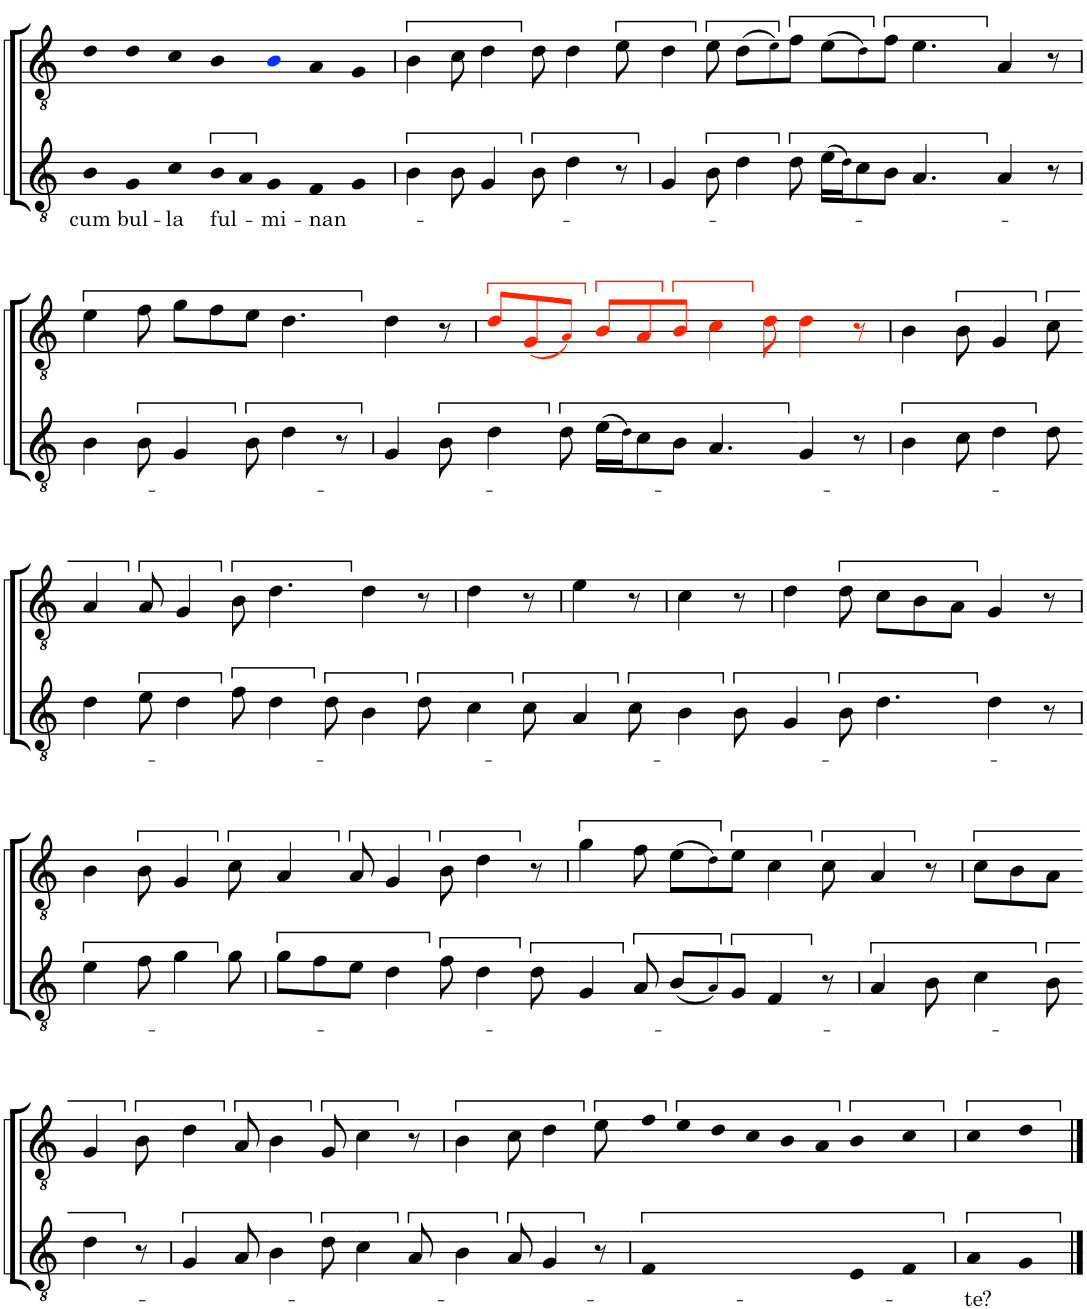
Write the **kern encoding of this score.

**kern	**text	**kern
*part2	*part2	*part1
*staff2	*staff2	*staff1
*I"Tenor 3	*	*I"Tenor 2
!!LO:PB:g=z
*clefGv2	*	*clefGv2
*k[]	*	*k[]
*M20/4	*	*M20/4
=40	=40	=40
!	!LO:LY:b	!
4B	cum	4d
!	!LO:LY:b	!
4G	bul-	4d
!	!LO:LY:b	!
4c	-la	4c
!	!LO:LY:b	!
8B	ful-	4B
8A	.	.
!	!LO:LY:b	!
4G	-mi-	4Bi
!	!LO:LY:b	!
4F	-nan-	4A
4G	.	4G
=41'	=41'	=41'
*M3/8	*	*M3/8
4B\	.	4B\
8B\	.	8c\
=42-	=42-	=42-
4G/	.	4d\
8B\	.	8d\
=43-	=43-	=43-
4d\	.	4d\
8r	.	8e\
=44-	=44-	=44-
4G/	.	4d\
8B\	.	8e\
=45-	=45-	=45-
4d\	.	(8d\L
.	.	8e!\)
8d\	.	8f\J
=46-	=46-	=46-
(16e\LL	.	(8e\L
16d!\J)	.	.
8c\	.	8d!\)
8B\J	.	8f\J
=47-	=47-	=47-
4.A/	.	4.e\
=48-	=48-	=48-
4A/	.	4A/
8r	.	8r
!!LO:LB:g=z
=49'	=49'	=49'
4B\	.	4e\
8B\	.	8f\
=50-	=50-	=50-
4G/	.	8g\L
.	.	8f\
8B\	.	8e\J
=51-	=51-	=51-
4d\	.	4.d\
8r	.	.
=52-	=52-	=52-
4G/	.	4d\
8B\	.	8r
=53'	=53'	=53'
4d\	.	8dj/L
.	.	(8Gj/
8d\	.	8A!j/J)
=54-	=54-	=54-
(16e\LL	.	8Bj/L
16d!\J)	.	.
8c\	.	8Aj/
8B\J	.	8Bj/J
=55-	=55-	=55-
4.A/	.	4cj\
.	.	8dj\
=56-	=56-	=56-
4G/	.	4dj\
8r	.	8r
=57'	=57'	=57'
4B\	.	4B\
8c\	.	8B\
=58-	=58-	=58-
4d\	.	4G/
8d\	.	8c\
!!LO:LB:g=z
=59-	=59-	=59-
4d\	.	4A/
8e\	.	8A/
=60-	=60-	=60-
4d\	.	4G/
8f\	.	8B\
=61-	=61-	=61-
4d\	.	4.d\
8d\	.	.
=62-	=62-	=62-
4B\	.	4d\
8d\	.	8r
=63'	=63'	=63'
4c\	.	4d\
8c\	.	8r
=64'	=64'	=64'
4A/	.	4e\
8c\	.	8r
=65'	=65'	=65'
4B\	.	4c\
8B\	.	8r
=66'	=66'	=66'
4G/	.	4d\
8B\	.	8d\
=67-	=67-	=67-
4.d\	.	8c\L
.	.	8B\
.	.	8A\J
=68-	=68-	=68-
4d\	.	4G/
8r	.	8r
!!LO:LB:g=z
=69'	=69'	=69'
4e\	.	4B\
8f\	.	8B\
=70-	=70-	=70-
4g\	.	4G/
8g\	.	8c\
=71-	=71-	=71-
8g\L	.	4A/
8f\	.	.
8e\J	.	8A/
=72-	=72-	=72-
4d\	.	4G/
8f\	.	8B\
=73-	=73-	=73-
4d\	.	4d\
8d\	.	8r
=74'	=74'	=74'
4G/	.	4g\
8A/	.	8f\
=75-	=75-	=75-
(8B/L	.	(8e\L
8A!/)	.	8d!\)
8G/J	.	8e\J
=76-	=76-	=76-
4F/	.	4c\
8r	.	8c\
=77-	=77-	=77-
4A/	.	4A/
8B\	.	8r
=78'	=78'	=78'
4c\	.	8c\L
.	.	8B\
8B\	.	8A\J
!!LO:LB:g=z
=79-	=79-	=79-
4d\	.	4G/
8r	.	8B\
=80-	=80-	=80-
4G/	.	4d\
8A/	.	8A/
=81-	=81-	=81-
4B\	.	4B\
8d\	.	8G/
=82-	=82-	=82-
4c\	.	4c\
8A/	.	8r
=83'	=83'	=83'
4B\	.	4B\
8A/	.	8c\
=84-	=84-	=84-
4G/	.	4d\
8r	.	8e\
=85-	=85-	=85-
*M5/4	*	*M5/4
4F	.	8f
.	.	8e
4F	.	8d
.	.	8c
4F	.	8B
.	.	8A
4E	.	4B
4F	.	4c
=86'	=86'	=86'
*M2/4	*	*M2/4
!	!LO:LY:b	!
4A	-te?	4c
4G	.	4d
==	==	==
*-	*-	*-
